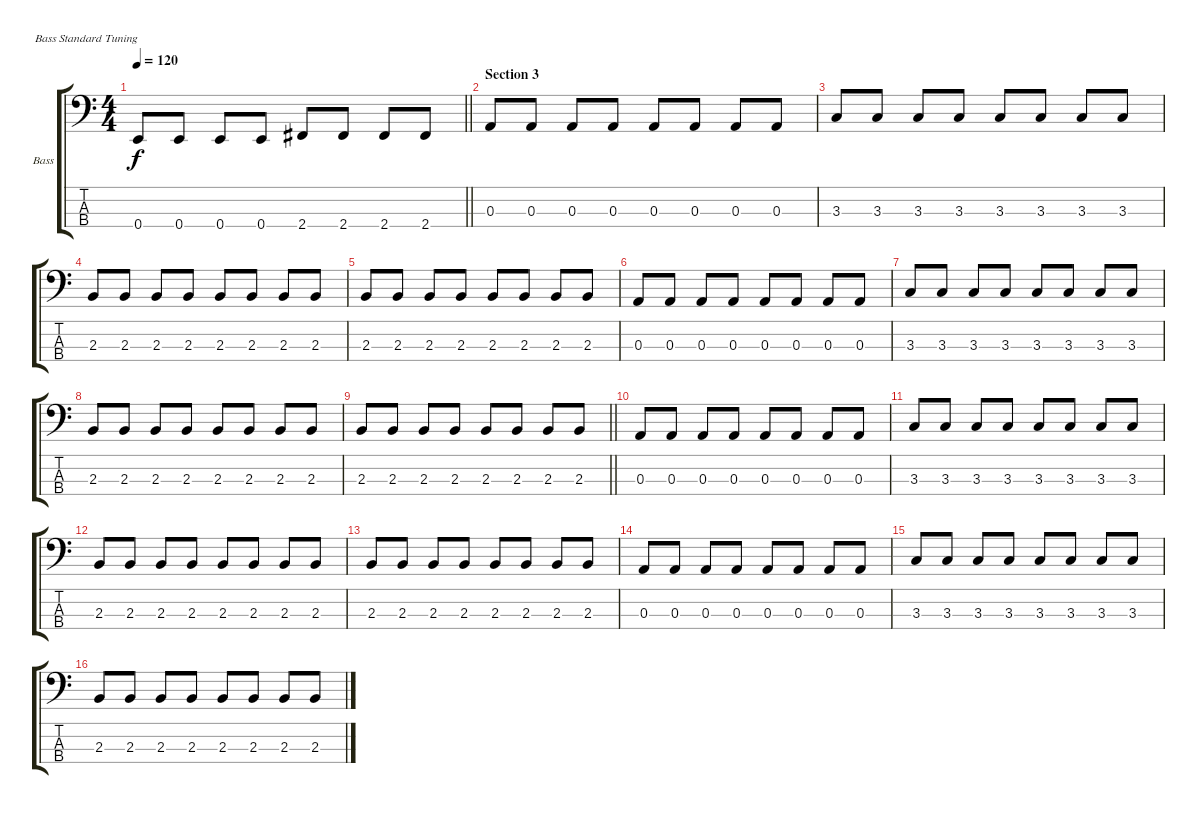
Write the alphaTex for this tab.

\defaultSystemsLayout 4
\bracketExtendMode groupsimilarinstruments
\firstSystemTrackNameOrientation horizontal
\otherSystemsTrackNameOrientation horizontal
\track ("Bass" "Bass") {instrument electricbassfinger}
\staff {score tabs}
\tuning (G2 D2 A1 E1)
\ts (4 4)
\tempo 120
\clef f4
\barLineRight lightlight
\ks c
0.4.8{dy f} 0.4.8 0.4.8 0.4.8 2.4.8 2.4.8 2.4.8 2.4.8 |
\section ("" "Section 3")
0.3.8 0.3.8 0.3.8 0.3.8 0.3.8 0.3.8 0.3.8 0.3.8 |
3.3.8 3.3.8 3.3.8 3.3.8 3.3.8 3.3.8 3.3.8 3.3.8 |
2.3.8 2.3.8 2.3.8 2.3.8 2.3.8 2.3.8 2.3.8 2.3.8 |
2.3.8 2.3.8 2.3.8 2.3.8 2.3.8 2.3.8 2.3.8 2.3.8 |
0.3.8 0.3.8 0.3.8 0.3.8 0.3.8 0.3.8 0.3.8 0.3.8 |
3.3.8 3.3.8 3.3.8 3.3.8 3.3.8 3.3.8 3.3.8 3.3.8 |
2.3.8 2.3.8 2.3.8 2.3.8 2.3.8 2.3.8 2.3.8 2.3.8 |
\barLineRight lightlight
2.3.8 2.3.8 2.3.8 2.3.8 2.3.8 2.3.8 2.3.8 2.3.8 |
0.3.8 0.3.8 0.3.8 0.3.8 0.3.8 0.3.8 0.3.8 0.3.8 |
3.3.8 3.3.8 3.3.8 3.3.8 3.3.8 3.3.8 3.3.8 3.3.8 |
2.3.8 2.3.8 2.3.8 2.3.8 2.3.8 2.3.8 2.3.8 2.3.8 |
2.3.8 2.3.8 2.3.8 2.3.8 2.3.8 2.3.8 2.3.8 2.3.8 |
0.3.8 0.3.8 0.3.8 0.3.8 0.3.8 0.3.8 0.3.8 0.3.8 |
3.3.8 3.3.8 3.3.8 3.3.8 3.3.8 3.3.8 3.3.8 3.3.8 |
2.3.8 2.3.8 2.3.8 2.3.8 2.3.8 2.3.8 2.3.8 2.3.8
